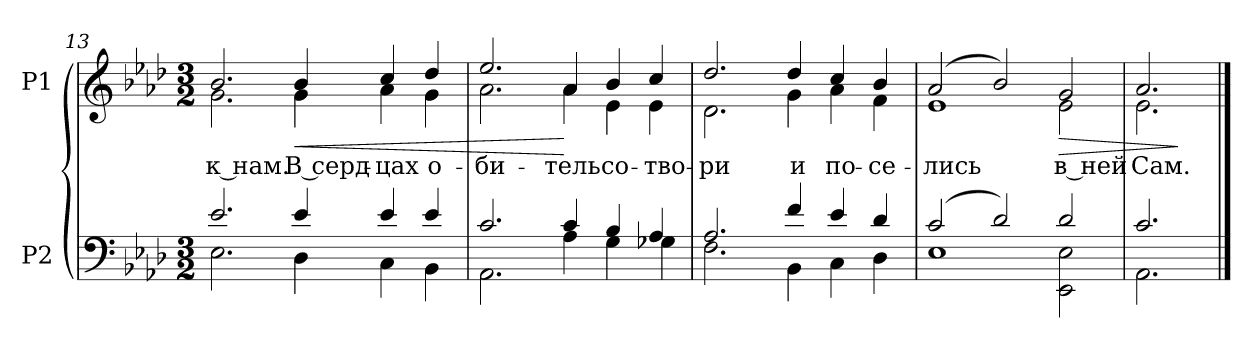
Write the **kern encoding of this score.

**kern	**kern	**text	**dynam
*part2	*part1	*part1	*part1
*staff2	*staff1	*staff1	*staff1
*I"P2	*I"P1	*	*
!!LO:LB:g=z
*clefF4	*clefG2	*	*
*k[b-e-a-d-]	*k[b-e-a-d-]	*	*
*A-:	*A-:	*	*
*M3/2	*M3/2	*	*
=13	=13	=13	=13
*^	*	*	*
!	!	!	!LO:LY:b:color=#000000	!
*	*	*^	*	*
2.e-i/	2.E-i\	2.b-i/	2.gi\	к нам.	.
!	!	!	!	!LO:LY:b:color=#000000	!LO:HP:b
4e-i/	4D-i\	4b-i/	4gi\	В серд-	<
!	!	!	!	!LO:LY:b:color=#000000	!
4e-i/	4Ci\	4cci/	4a-i\	-цах	.
!	!	!	!	!LO:LY:b:color=#000000	!
4e-i/	4BB-i\	4dd-i/	4gi\	о-	.
=14	=14	=14	=14	=14	=14
!	!	!	!	!LO:LY:b:color=#000000	!
2.ci/	2.AA-i\	2.ee-i/	2.a-i\	-би-	.
!	!	!	!	!LO:LY:b:color=#000000	!
4ci/	4A-i\	4a-i/	4a-i\	-тель	[
!	!	!	!	!LO:LY:b:color=#000000	!
4B-i/	4Gi\	4b-i/	4e-i\	со-	.
!	!	!	!	!LO:LY:b:color=#000000	!
4A-i/	4G-Xi\	4cci/	4e-i\	-тво-	.
=15	=15	=15	=15	=15	=15
!	!	!	!	!LO:LY:b:color=#000000	!
2.A-i/	2.Fi\	2.dd-i/	2.d-i\	-ри	.
!	!	!	!	!LO:LY:b:color=#000000	!
4fi/	4BB-i\	4dd-i/	4gi\	и	.
!	!	!	!	!LO:LY:b:color=#000000	!
4e-i/	4Ci\	4cci/	4a-i\	по-	.
!	!	!	!	!LO:LY:b:color=#000000	!
4d-i/	4D-i\	4b-i/	4fi\	-се-	.
=16	=16	=16	=16	=16	=16
!	!	!	!	!LO:LY:b:color=#000000	!
(2ci/	1E-i	(2a-i/	1e-i	-лись	.
2d-i/)	.	2b-i/)	.	.	.
!	!	!	!	!LO:LY:b:color=#000000	!LO:HP:b
2d-i/	2EE-i\ 2E-i	2gi/	2e-i\	в ней	>
=17	=17	=17	=17	=17	=17
!	!	!	!	!LO:LY:b:color=#000000	!
2.ci/	2.AA-i\	2.a-i/	2.e-i\	Сам.	.
*v	*v	*	*	*	*
*	*v	*v	*	*
.	.	.	]
==	==	==	==
*-	*-	*-	*-
